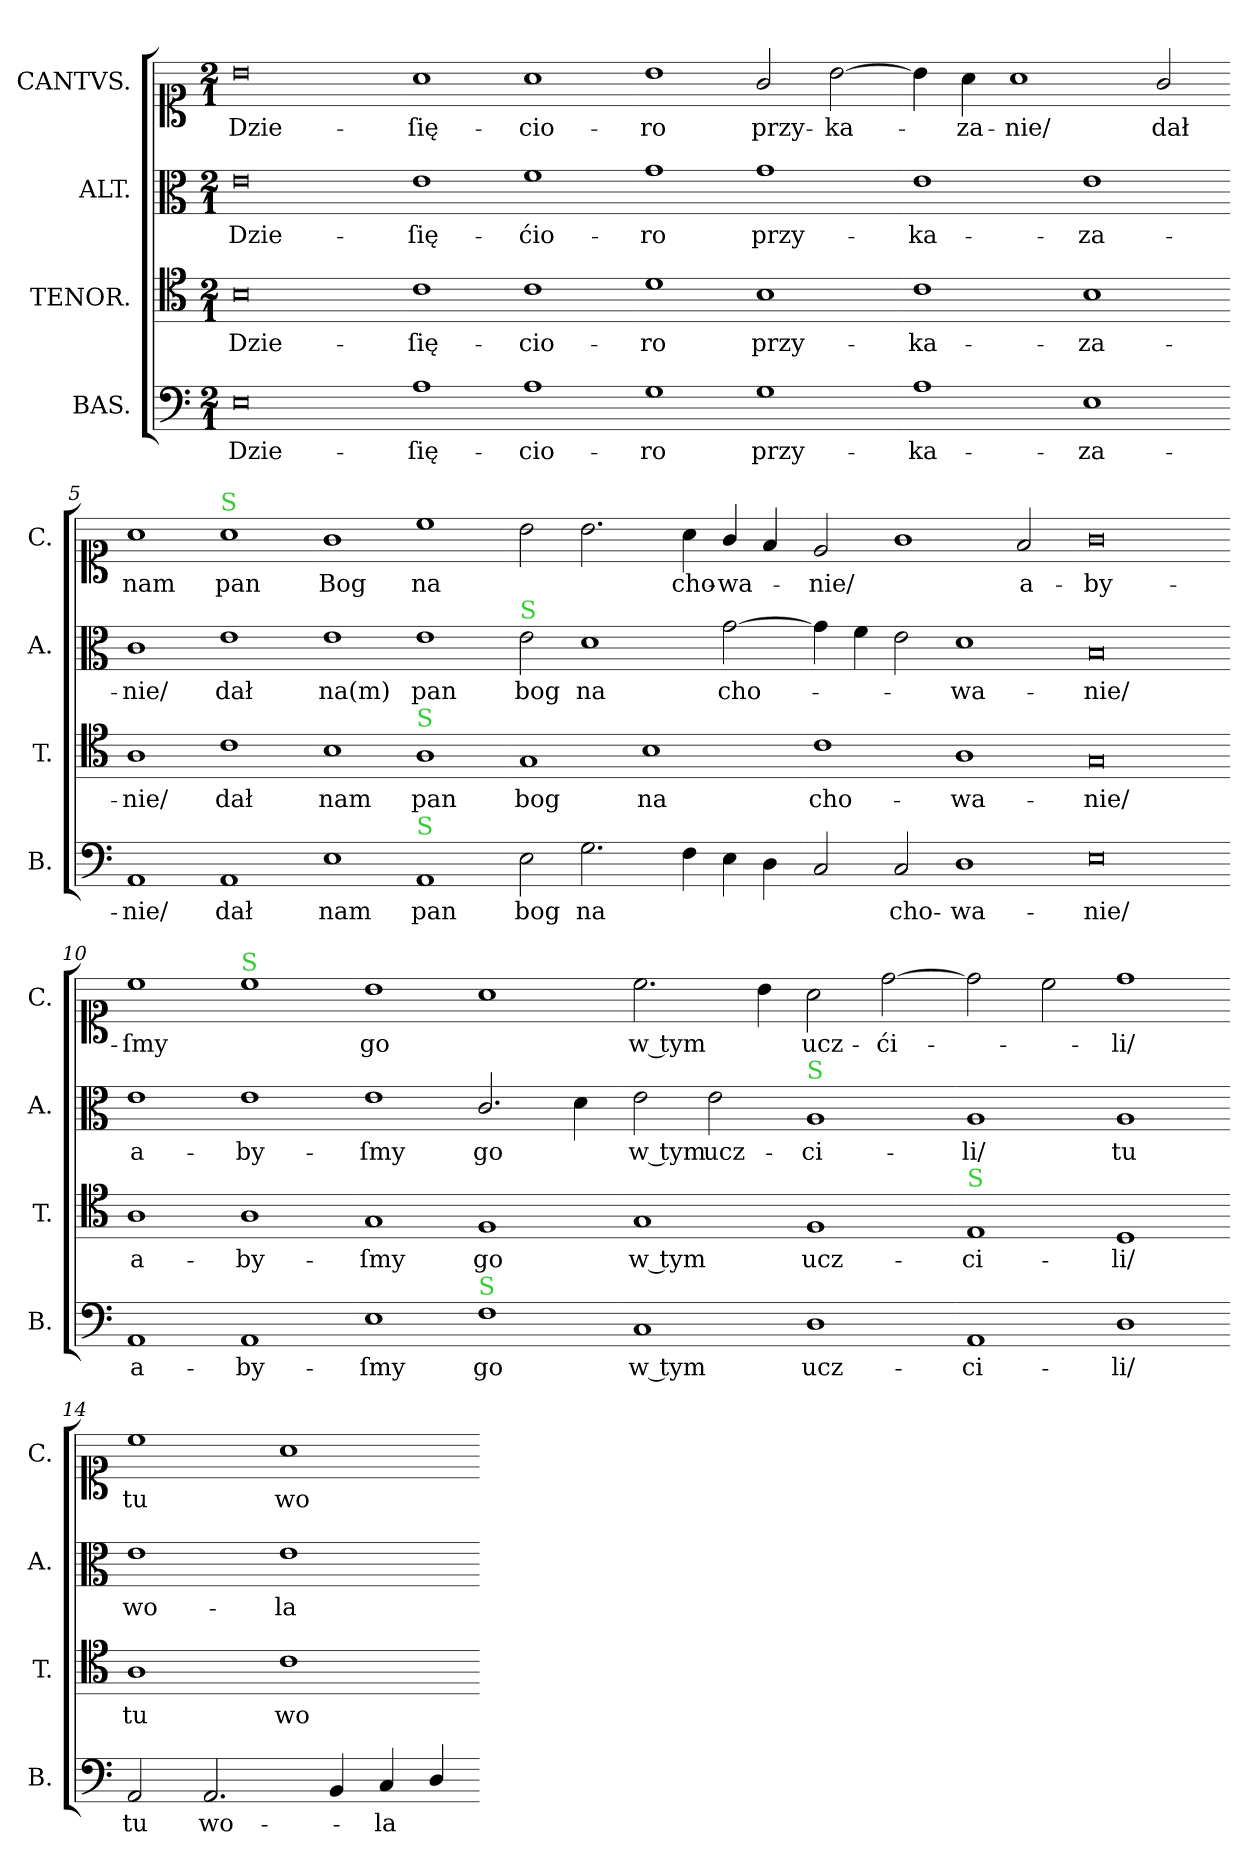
**kern	**text	**kern	**text	**kern	**text	**kern	**text
*part4	*part4	*part3	*part3	*part2	*part2	*part1	*part1
*staff4	*staff4	*staff3	*staff3	*staff2	*staff2	*staff1	*staff1
*I"BAS.	*	*I"TENOR.	*	*I"ALT.	*	*I"CANTVS.	*
*I'B.	*	*I'T.	*	*I'A.	*	*I'C.	*
*clefF4	*	*clefC4	*	*clefC3	*	*clefC1	*
*k[]	*	*k[]	*	*k[]	*	*k[]	*
*a:	*	*a:	*	*a:	*	*a:	*
*M2/1	*	*M2/1	*	*M2/1	*	*M2/1	*
=1	=1	=1	=1	=1	=1	=1	=1
0E	Dzie-	0B	Dzie-	0e	Dzie-	0b	Dzie-
=2-	=2-	=2-	=2-	=2-	=2-	=2-	=2-
1A	-ſię-	1c	-ſię-	1e	-ſię-	1a	-ſię-
1A	-cio-	1c	-cio-	1f	-ćio-	1a	-cio-
=3-	=3-	=3-	=3-	=3-	=3-	=3-	=3-
1G	-ro	1d	-ro	1g	-ro	1b	-ro
1G	przy-	1B	przy-	1g	przy-	2g/	przy-
.	.	.	.	.	.	[2b\	-ka-
=4-	=4-	=4-	=4-	=4-	=4-	=4-	=4-
1A	-ka-	1c	-ka-	1e	-ka-	4b\]	.
.	.	.	.	.	.	4a\	-za-
.	.	.	.	.	.	1a	-nie/
1E	-za-	1B	-za-	1e	-za-	.	.
.	.	.	.	.	.	2g/	dał
=5-	=5-	=5-	=5-	=5-	=5-	=5-	=5-
1AA	-nie/	1A	-nie/	1c	-nie/	1a	nam
!	!	!	!	!	!	!LO:TX:a:color=limegreen:t=S	!
1AA	dał	1c	dał	1e	dał	1a	pan
=6-	=6-	=6-	=6-	=6-	=6-	=6-	=6-
1E	nam	1B	nam	1e	na(m)	1g	Bog
!	!	!LO:TX:a:color=limegreen:t=S	!	!	!	!	!
!LO:TX:a:color=limegreen:t=S	!	!	!	!	!	!	!
1AA	pan	1A	pan	1e	pan	1cc	na
=7-	=7-	=7-	=7-	=7-	=7-	=7-	=7-
!	!	!	!	!LO:TX:a:color=limegreen:t=S	!	!	!
2E\	bog	1G	bog	2e\	bog	2b\	.
2.G\	na	.	.	1d	na	2.b\	.
.	.	1B	na	.	.	.	.
4F\	.	.	.	.	.	4a\	cho-
4E\	.	.	.	[2g\	cho-	4g/	-wa-
4D\	.	.	.	.	.	4f/	.
=8-	=8-	=8-	=8-	=8-	=8-	=8-	=8-
2C/	.	1c	cho-	4g\]	.	2e/	-nie/
.	.	.	.	4f\	.	.	.
2C/	cho-	.	.	2e\	.	1g	.
1D	-wa-	1A	-wa-	1d	-wa-	.	.
.	.	.	.	.	.	2f/	a-
=9-	=9-	=9-	=9-	=9-	=9-	=9-	=9-
0E	-nie/	0G	-nie/	0B	-nie/	0g	-by-
=10-	=10-	=10-	=10-	=10-	=10-	=10-	=10-
1AA	a-	1A	a-	1e	a-	1cc	-ſmy
!	!	!	!	!	!	!LO:TX:a:color=limegreen:t=S	!
1AA	-by-	1A	-by-	1e	-by-	1cc	.
=11-	=11-	=11-	=11-	=11-	=11-	=11-	=11-
1E	-ſmy	1G	-ſmy	1e	-ſmy	1b	go
!LO:TX:a:color=limegreen:t=S	!	!	!	!	!	!	!
1F	go	1F	go	2.c/	go	1a	.
.	.	.	.	4d\	.	.	.
=12-	=12-	=12-	=12-	=12-	=12-	=12-	=12-
1C	w tym	1G	w tym	2e\	w tym	2.cc\	w tym
.	.	.	.	2e\	ucz-	.	.
.	.	.	.	.	.	4b\	.
!	!	!	!	!LO:TX:a:color=limegreen:t=S	!	!	!
1D	ucz-	1F	ucz-	1A	-ci-	2a\	ucz-
.	.	.	.	.	.	[2dd\	-ći-
=13-	=13-	=13-	=13-	=13-	=13-	=13-	=13-
!	!	!LO:TX:a:color=limegreen:t=S	!	!	!	!	!
1AA	-ci-	1E	-ci-	1A	-li/	2dd\]	.
.	.	.	.	.	.	2cc\	.
1D	-li/	1D	-li/	1A	tu	1dd	-li/
=14-	=14-	=14-	=14-	=14-	=14-	=14-	=14-
2AA/	tu	1A	tu	1e	wo-	1cc	tu
2.AA/	wo-	.	.	.	.	.	.
.	.	1c	wo-	1e	-la	1a	wo-
4BB/	.	.	.	.	.	.	.
4C/	-la	.	.	.	.	.	.
4D/	.	.	.	.	.	.	.
=-	=-	=-	=-	=-	=-	=-	=-
*-	*-	*-	*-	*-	*-	*-	*-
